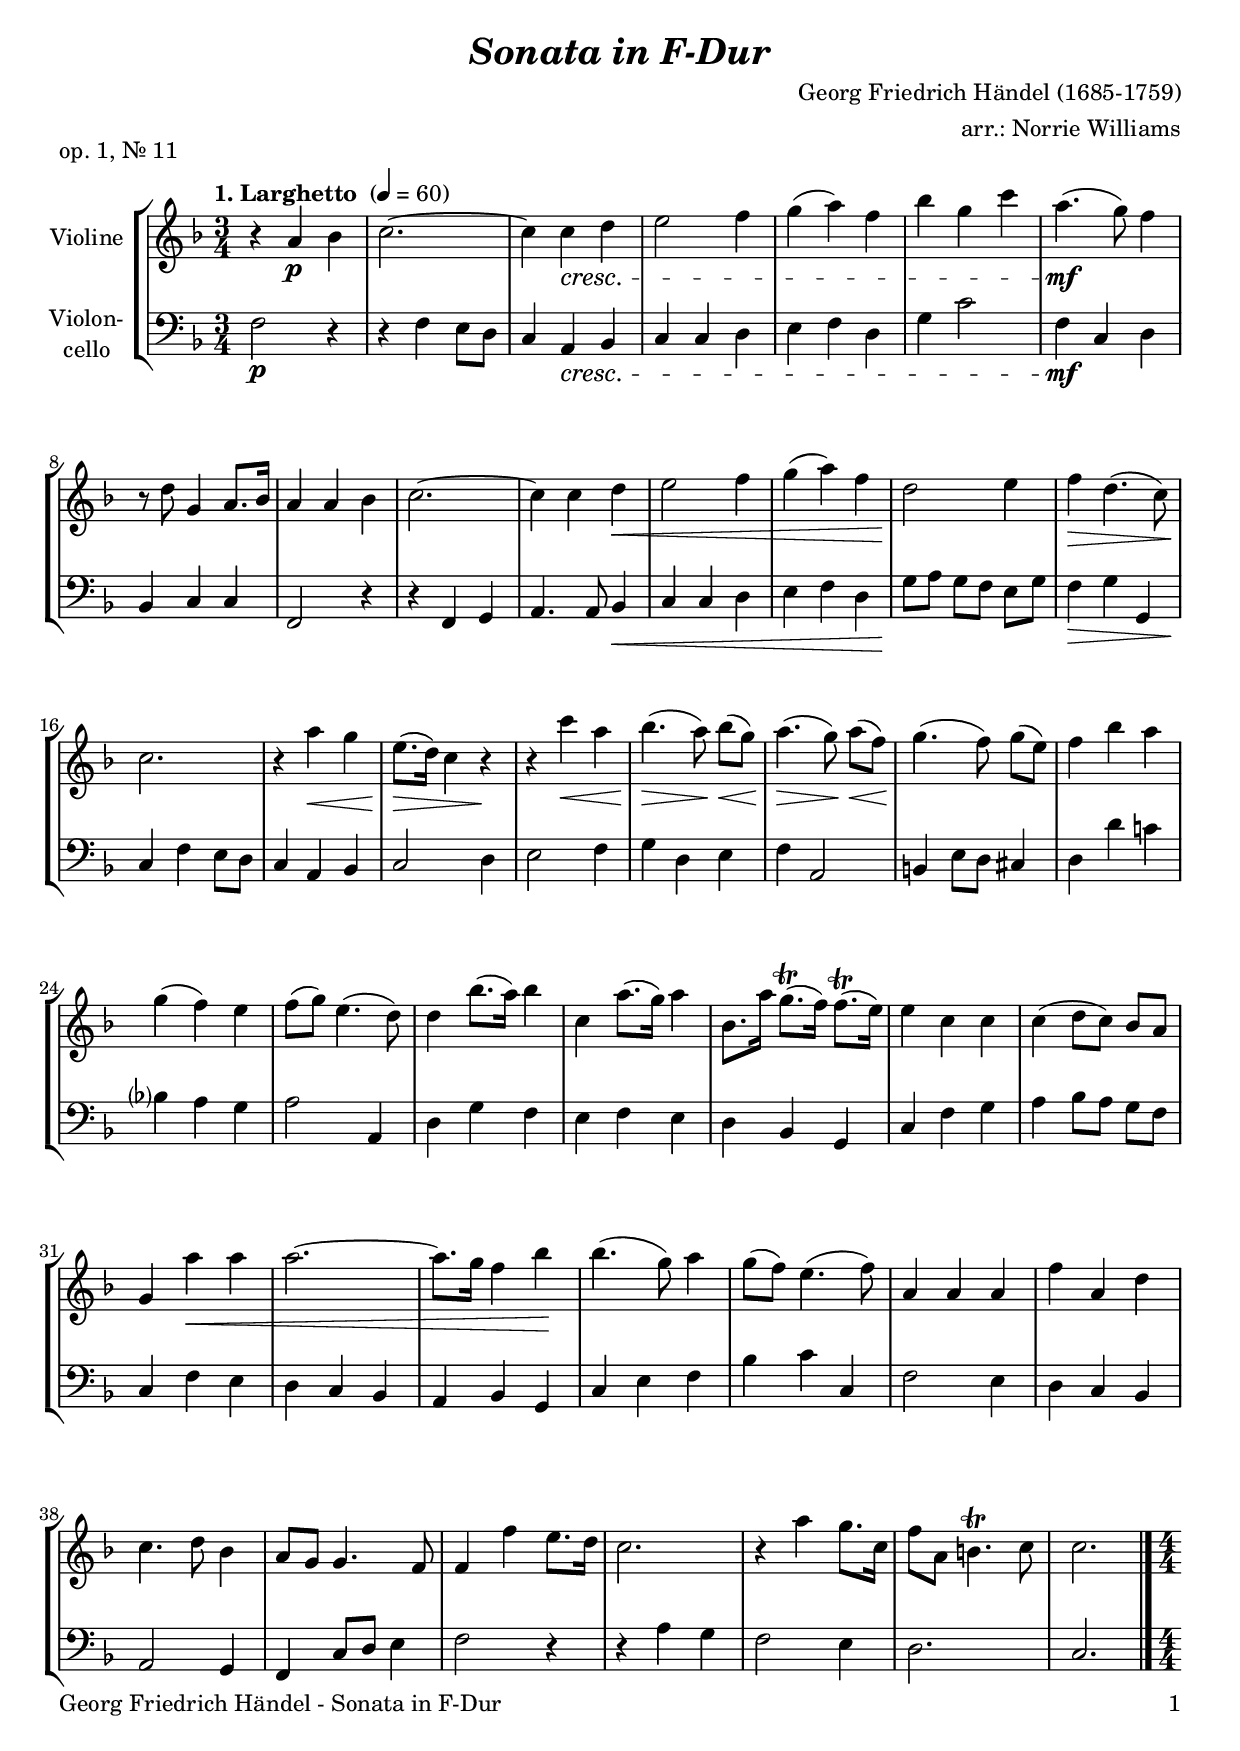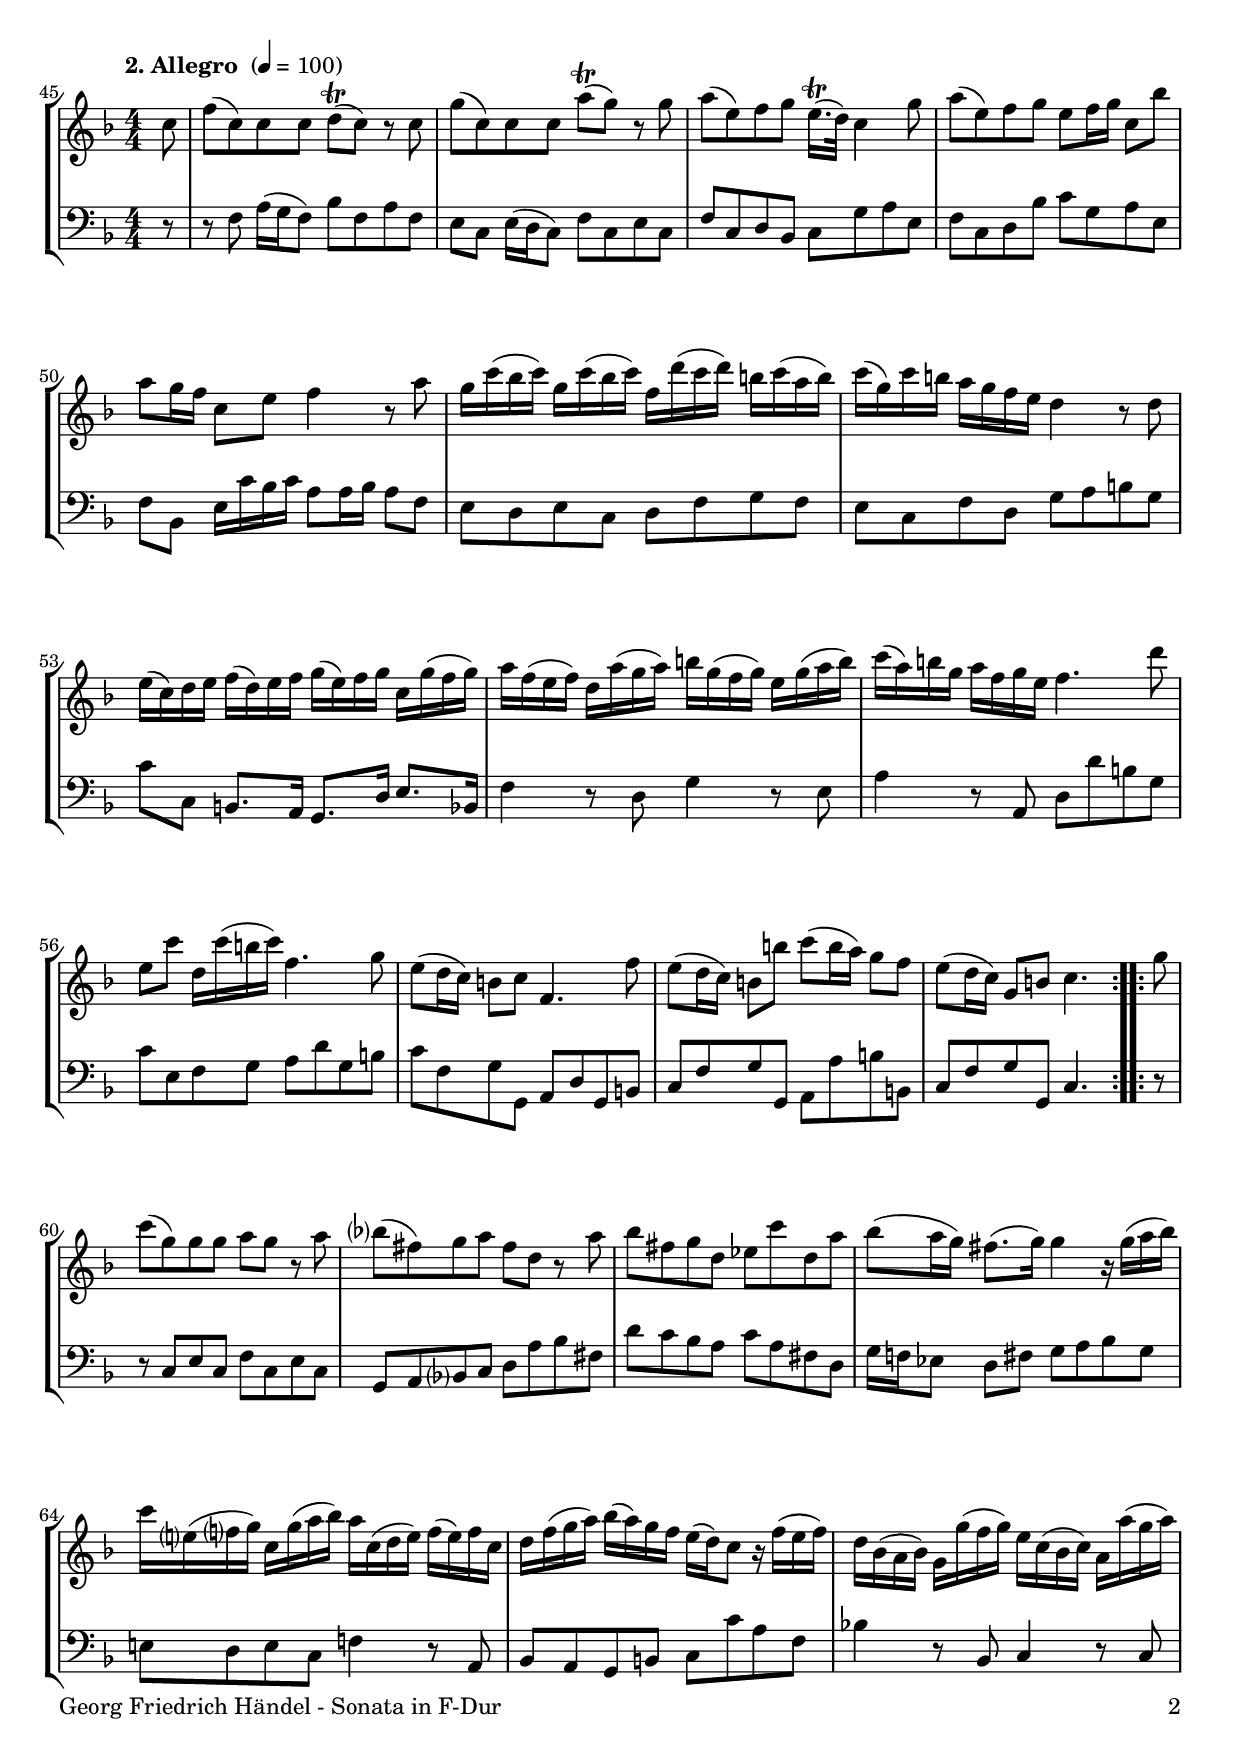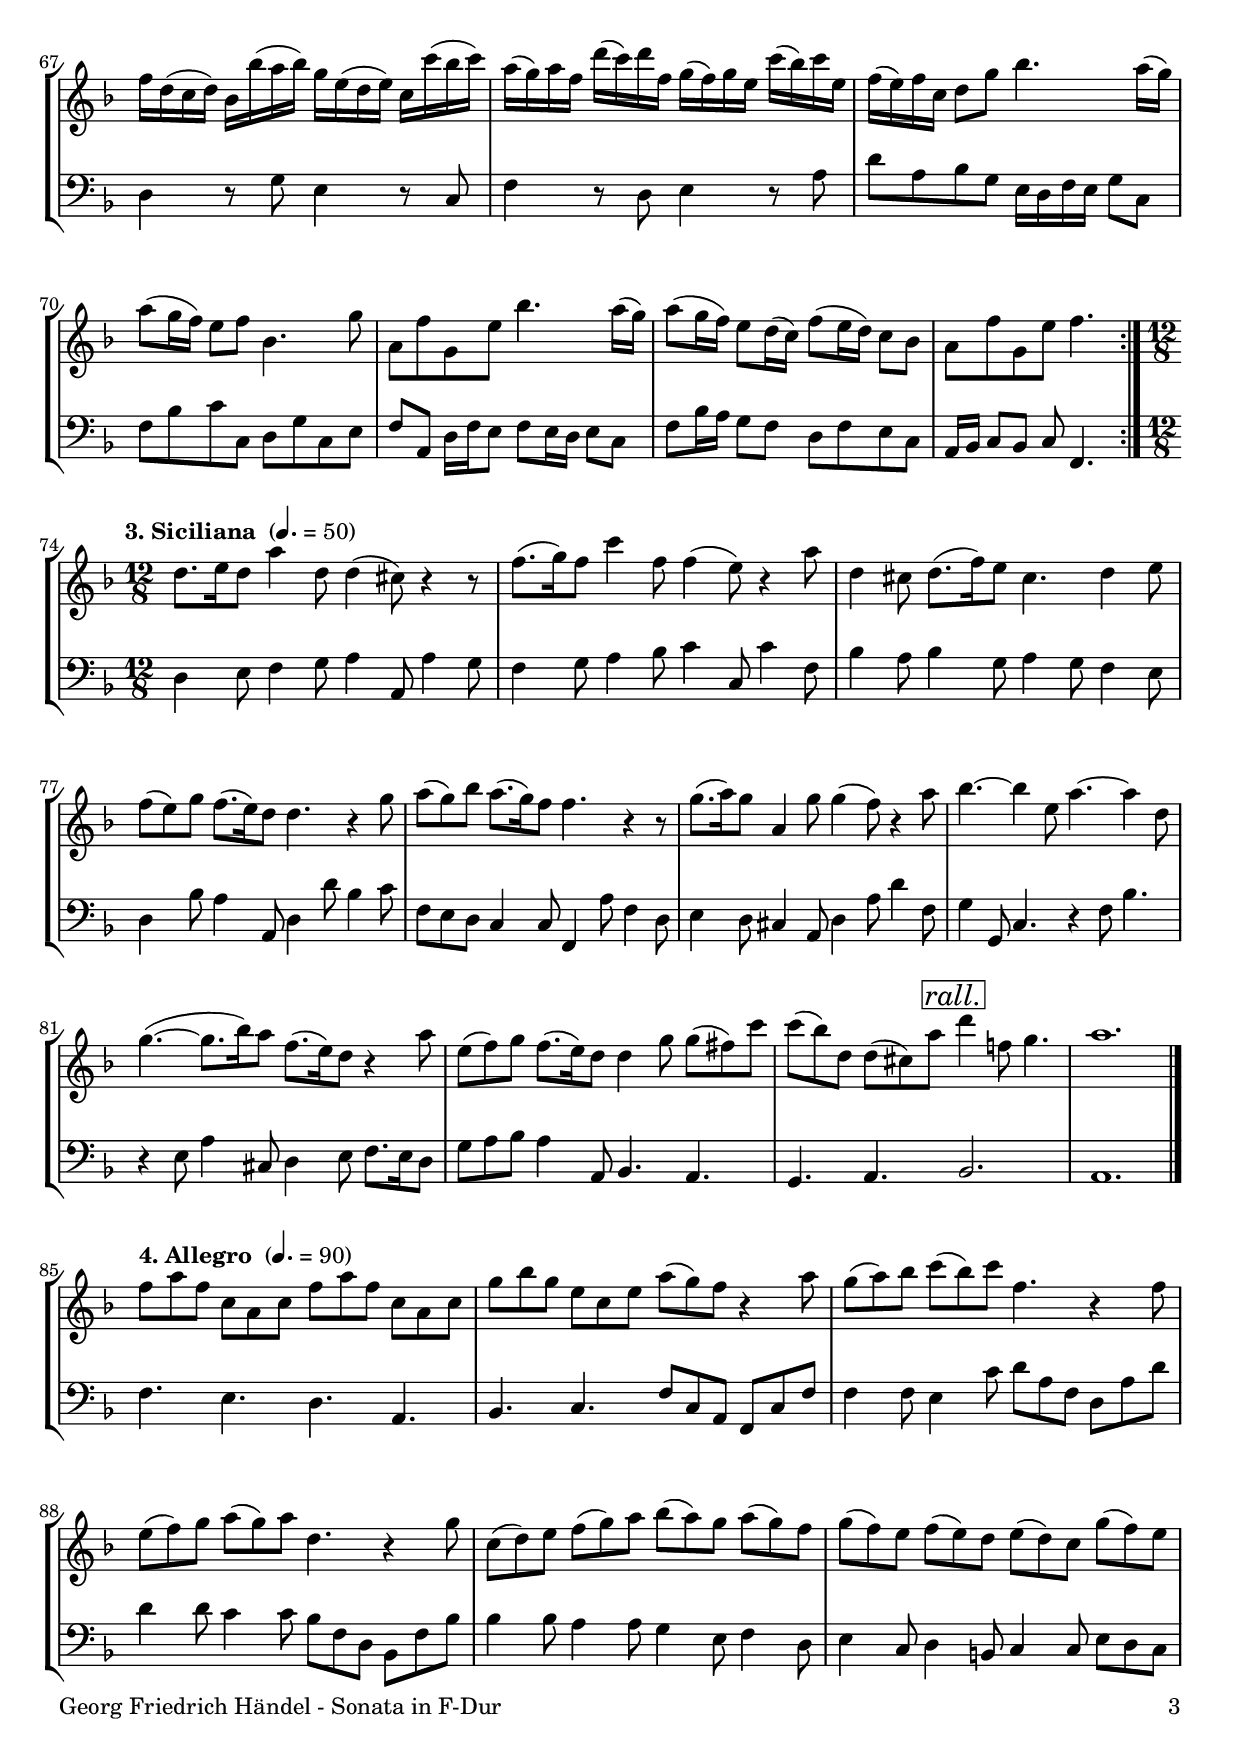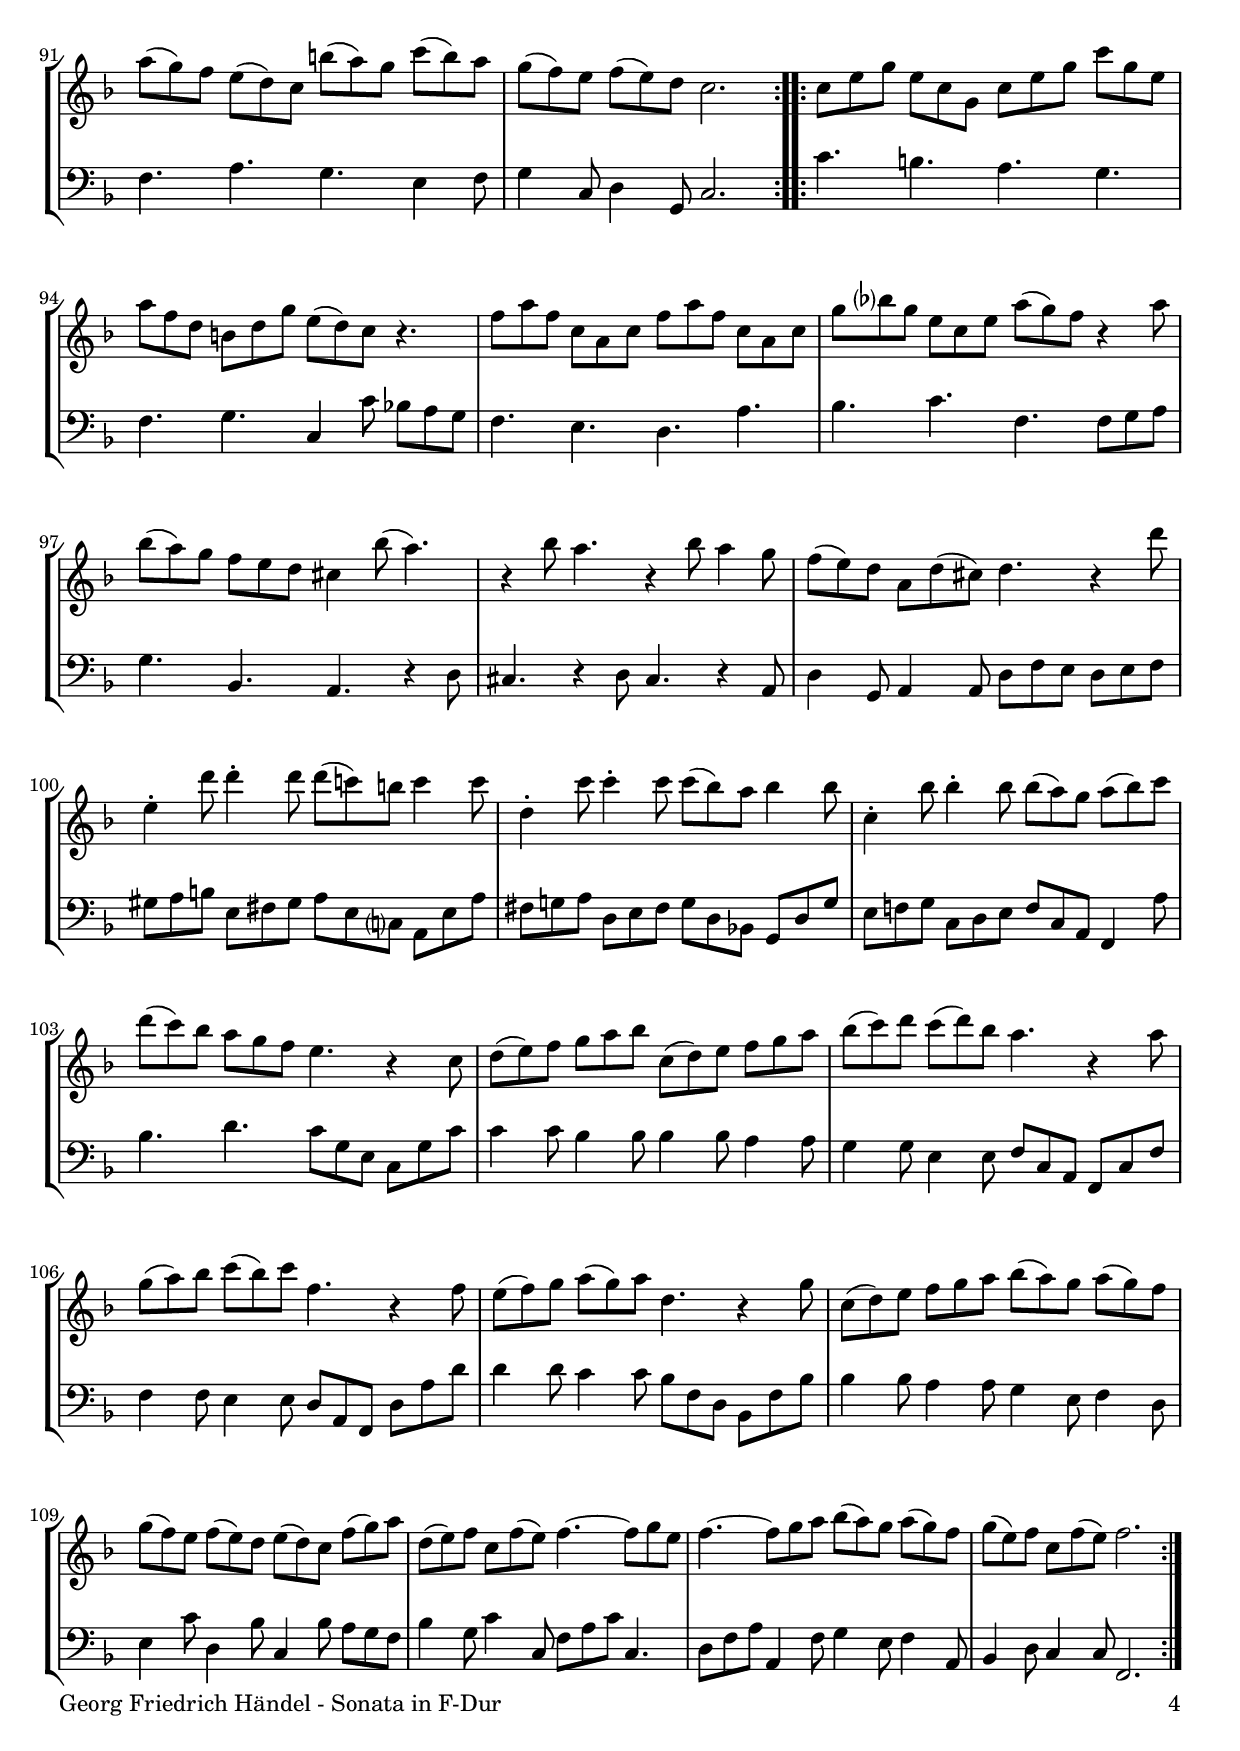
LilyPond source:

\version "2.18.2"
\include "deutsch.ly"
  
#(set-global-staff-size 20)

\header {
  title     = \markup \bold \italic "Sonata in F-Dur"
  composer  = "Georg Friedrich Händel (1685-1759)"
  arranger  = "arr.: Norrie Williams"
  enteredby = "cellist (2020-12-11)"
  piece     = "op. 1, Nr. 11"
}

voiceconsts = {
  \key f \major
  \time 3/4
  \clef "treble"
  \numericTimeSignature
  % Set default beaming for all staves
  \set Timing.beamExceptions = #'()
  \set Timing.baseMoment     = #(ly:make-moment 1 4)
  \set Timing.beatStructure  = #'(1 1 1)
}

mivl = "violin"
%miba = "pizzicato strings"
miba = "cello"

introa = {        \tempo "1. Larghetto "  4=60 }
introb = { \break \tempo "2. Allegro "    4=100 \time 4/4 }
introc = { \break \tempo "3. Siciliana " 4.=50  \time 12/8 }
introd = { \break \tempo "4. Allegro "   4.=90 }

rall = \mark \markup \box \italic "rall."
rit  = \mark \markup \box \italic "rit."
simi = \markup \italic "simile"

va = \relative c'' {
  \voiceconsts

  \introa
  r4 a\p b
  c2.~
  c4 c\cresc d
  e2 f4
  g( a) f
  b g c
  a4.(\mf g8) f4
  r8 d g,4 a8. b16
  a4 a b
  c2.~

  c4 c d\<
  e2 f4
  g( a) f
  d2\! e4
  f\> d4.( c8)
  c2.\!
  r4 a'\< g
  e8.(\!\> d16) c4 r\!
  r c'\< a
  b4.(\!\> a8)\! b(\< g)

  a4.(\!\> g8)\! a(\< f)
  g4.(\! f8) g( e)
  f4 b a
  g( f) e
  f8( g) e4.( d8)
  d4 b'8.( a16) b4
  c, a'8.( g16) a4
  b,8. a'16 g8.(\trill f16) f8.(\trill e16)
  e4 c c

  c( d8 c) b a
  g4 a'\< a
  a2.~
  a8. g16 f4 b\!
  b4.( g8) a4
  g8( f) e4.( f8)
  a,4 a a
  f' a, d
  c4. d8 b4
  a8 g g4. f8

  f4 f' e8. d16
  c2.
  r4 a' g8. c,16
  f8 a,
  h4.\trill c8
  c2. \bar "|."

  \introb
  \repeat volta 2 {
    \partial 8 c8
    f( c) c c d(\trill c) r c
    g'( c,) c c a'(\trill g) r g
    a( e) f g e16.(\trill d32) c4 g'8

    a( e) f g e f16 g c,8 b'
    a g16 f c8 e f4 r8 a
    g16 c( b c) g c( b c) f, d'( c d) h c( a h)

    c( g) c h a g f e d4 r8 d
    e16( c) d e f( d) e f g( e) f g c, g'( f g)
    a f( e f) d a'( g a) h g( f g) e g( a h)

    c( a) h g a f g e f4. d'8
    e, c' d,16 c'( h c) f,4. g8
    e( d16 c) h8 c f,4. f'8

    e( d16 c) h8 h' c( h16 a) g8 f
    e( d16 c) g8 h c4.
  }
  \repeat volta 2 {
    g'8
    c( g) g g a g r a

    b?( fis) g a fis d r a'
    b fis g d es c' d, a'
    b( a16 g) fis8.( g16) g4 r16 g( a b)

    c e,?( f? g) c, g'( a b) a c,( d e) f( e) f c
    d f( g a) b( a) g f e( d) c8 r16 f( e f)
    d b( a b) g g'( f g) e c( b c) a a'( g a)

    f d( c d) b b'( a b) g e( d e) c c'( b c)
    a( g) a f d'( c) d f, g( f) g e c'( b) c e,
    f( e) f c d8 g b4. a16( g)

    a8( g16 f) e8 f b,4. g'8
    a, f' g, e' b'4. a16( g)
    a8( g16 f) e8 d16( c) f8( e16 d) c8 b
    \partial 8*7 a[ f' g, e'] f4.
  }

  \introc
  d8. e16 d8 a'4 d,8 d4( cis8) r4 r8
  f8.( g16) f8 c'4 f,8 f4( e8) r4 a8
  d,4 cis8 d8.( f16) e8
  cis4.  d4 e8

  f( e) g f8.( e16) d8 d4. r4 g8
  a( g) b a8.( g16) f8 f4. r4 r8
  g8.( a16) g8 a,4 g'8 g4( f8) r4 a8
  b4.~ b4 e,8 a4.~ a4 d,8

  g4.(~ g8. b16) a8 f8.( e16) d8 r4 a'8
  e( f) g f8.( e16) d8 d4 g8 g( fis) c'
  c( b) d, d( cis) a' \rall d4 f,!8 g4.
  a1. \bar "|."

  \introd
  \repeat volta 2 {
    f8 a f c a c f a f c a c
    g' b g e c e a( g) f r4 a8
    g( a) b c( b) c f,4. r4 f8

    e( f) g a( g) a d,4. r4 g8
    c,( d) e f( g) a b( a) g a( g) f
    g( f) e f( e) d e( d) c g'( f) e

    a( g) f e( d) c h'( a) g c( h) a
    g( f) e f( e) d c2.
  }
  
  \repeat volta 2 {
    c8 e g e c g c e g c g e

    a f d h d g e( d) c r4.
    f8 a f c a c f a f c a c
    g' b? g e c e a( g) f r4 a8

    b( a) g f e d cis4 b'8( a4.)
    r4 b8 a4. r4 b8 a4 g8
    f( e) d a d( cis) d4. r4 d'8

    e,4-. d'8 d4-. d8 d( c!) h c4 c8
    d,4-. c'8 c4-. c8 c( b) a b4 b8
    c,4-. b'8 b4-. b8 b( a) g a( b) c

    d( c) b a g f e4. r4 c8
    d( e) f g a b c,( d) e f g a
    b( c) d c( d) b a4. r4 a8

    g( a) b c( b) c f,4. r4 f8
    e( f) g a( g) a d,4. r4 g8
    c,( d) e f g a b( a) g a( g) f

    g( f) e f( e) d e( d) c f( g) a
    d,( e) f c f( e) f4.~ f8 g e
    f4.~ f8 g a b( a) g a( g) f
    g( e) f c f( e) f2.
  }
}

vb = \relative c {
  \voiceconsts
  \clef "bass"
  
  \introa
  f2\p r4
  r f e8 d
  c4 a\cresc b
  c c d
  e f d
  g c2
  f,4\mf c d
  b c c
  f,2 r4
  r f g

  a4. a8 b4\<
  c c d
  e f d
  g8\! a g f e g
  f4\> g g,
  c\! f e8 d
  c4 a b
  c2 d4
  e2 f4
  g d e

  f a,2
  h4 e8 d cis4
  d d' c!
  b? a g
  a2 a,4
  d g f
  e f e
  d b g
  c f g

  a b8 a g f
  c4 f e
  d c b
  a b g
  c e f
  b c c,
  f2 e4
  d c b
  a2 g4
  f c'8 d e4

  f2 r4
  r a g
  f2 e4
  d2.
  c \bar "|."

  \introb
  \repeat volta 2 {
    \partial 8 r8
    r f a16( g f8) b f a f
    e c e16( d c8) f c e c
    f c d b c g' a e

    f c d b' c g a e
    f b, e16 c' b c a8 a16 b a8 f
    e d e c d f g f

    e c f d g a h g
    c c, h8. a16 g8. d'16 e8. b16
    f'4 r8 d g4 r8 e

    a4 r8 a, d d' h g
    c e, f g a d g, h
    c f, g g, a d g, h

    c f g g, a a' h h,
    c f g g, c4.
  }
  \repeat volta 2 {
    r8
    r c e c f c e c

    g a b? c d a' b fis
    d' c b a c a fis d
    g16 f! es8 d fis g a b g

    e! d e c f!4 r8 a,
    b a g h c c' a f
    b!4 r8 b, c4 r8 c

    d4 r8 g e4 r8 c
    f4 r8 d e4 r8 a
    d a b g e16 d f e g8 c,

    f b c c, d g c, e
    f a, d16 f e8 f e16 d e8 c
    f b16 a g8 f d f e c
    \partial 8*7 a16 b c8 b c f,4.
  }

  \introc
  d'4 e8 f4 g8 a4 a,8 a'4 g8
  f4 g8 a4 b8 c4 c,8 c'4 f,8
  b4 a8 b4 g8 a4 g8 f4 e8

  d4 b'8 a4 a,8 d4 d'8 b4 c8
  f, e d c4 c8 f, 4 a'8 f4 d8
  e4 d8 cis4 a8 d4 a'8 d4 f,8
  g4 g,8 c4. r4 f8 b4.

  r4 e,8 a4 cis,8 d4 e8 f8. e16 d8
  g a b a4 a,8 b4. a
  g a \rall b2.
  a1. \bar "|."

  \introd
  \repeat volta 2 {
    f'4. e d a
    b c f8 c a f c' f
    f4 f8 e4 c'8 d a f d a' d

    d4 d8 c4 c8 b f d b f' b
    b4 b8 a4 a8 g4 e8 f4 d8
    e4 c8 d4 h8 c4 c8 e d c

    f4. a g e4 f8
    g4 c,8 d4 g,8 c2.
  }
  
  \repeat volta 2 {
    c'4. h a g

    f g c,4 c'8 b! a g
    f4. e d a'
    b c f, f8 g a

    g4. b, a r4 d8
    cis4. r4 d8 cis4. r4 a8
    d4 g,8 a4 a8 d f e d e f

    gis a h e, fis gis a e c? a e' a
    fis g! a d, e fis g d b! g d' g
    e f! g c, d e f c a f4 a'8

    b4. d c8 g e c g' c
    c4 c8 b4 b8 b4 b8 a4 a8
    g4 g8 e4 e8 f c a f c' f

    f4 f8 e4 e8 d a f d' a' d
    d4 d8 c4 c8 b f d b f' b
    b4 b8 a4 a8 g4 e8 f4 d8

    e4 c'8 d,4 b'8 c,4 b'8 a g f
    b4 g8 c4 c,8 f a c c,4.
    d8 f a a,4 f'8 g4 e8 f4 a,8
    b4 d8 c4 c8 f,2.
  }
}


music = \new StaffGroup <<
      \new Staff {
	\set Staff.midiInstrument = \mivl
	\set Staff.instrumentName = \markup \center-column { "Violine" }
	\transpose f f { \va }
      }

      \new Staff {
	\set Staff.midiInstrument = \miba
	\set Staff.instrumentName = \markup \center-column { "Violon-" "cello" }
	\transpose f f { \vb }
      }
>>

\book {
   \paper {
    print-page-number = ##t
    print-first-page-number = ##t
    ragged-last-bottom = ##f
    oddHeaderMarkup = \markup \null
    evenHeaderMarkup = \markup \null
    oddFooterMarkup = \markup {
      \fill-line {
        \on-the-fly #print-page-number-check-first
        "Georg Friedrich Händel - Sonata in F-Dur" \fromproperty #'page:page-number-string
      }
    }
    evenFooterMarkup = \oddFooterMarkup
  } \score {
    \music
    \layout {}
  }

  \score {
    \unfoldRepeats \music

    \midi {
      \context {
        \Score
      }
    }
  }
}